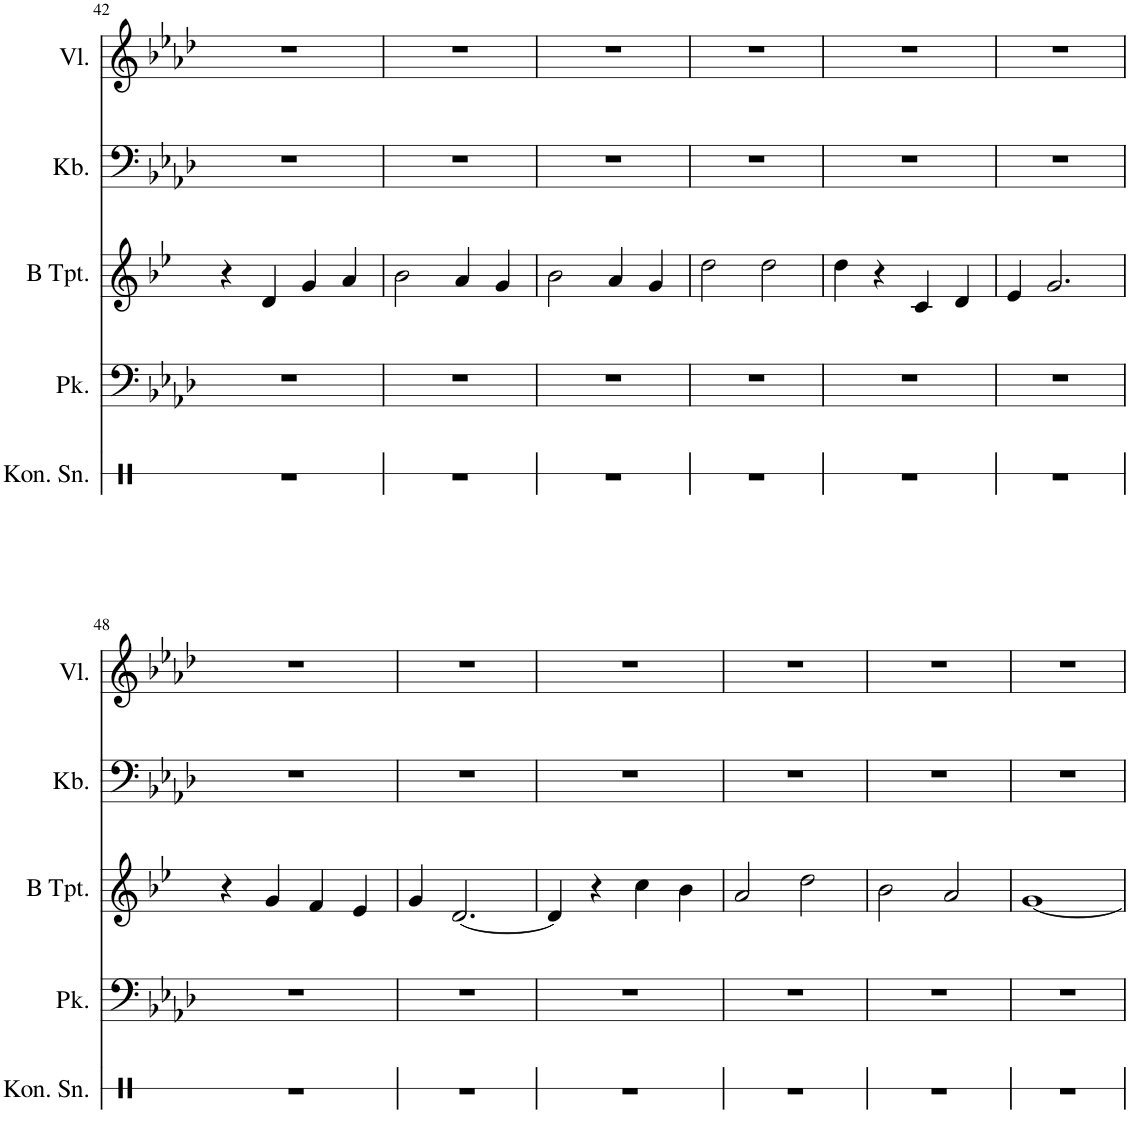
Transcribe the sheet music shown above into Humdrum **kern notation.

**kern	**kern	**kern	**kern	**kern
*part5	*part4	*part3	*part2	*part1
*staff5	*staff4	*staff3	*staff2	*staff1
*I"Konzert Snare Drum	*I"Pauken	*I"Trompete in B	*I"Kontrabass	*I"Violine
*I'Kon. Sn.	*I'Pk.	*	*I'Kb.	*I'Vl.
!!LO:PB:g=z
*clefX	*clefF4	*clefG2	*clefF4	*clefG2
*	*	*Trd1c2	*Trd7c12	*
*k[]	*k[b-e-a-d-]	*k[b-e-]	*k[b-e-a-d-]	*k[b-e-a-d-]
*M4/4	*M4/4	*M4/4	*M4/4	*M4/4
=42	=42	=42	=42	=42
1r	1r	4r	1r	1r
.	.	4d/	.	.
.	.	4g/	.	.
.	.	4a/	.	.
=43	=43	=43	=43	=43
1r	1r	2b-\	1r	1r
.	.	4a/	.	.
.	.	4g/	.	.
=44	=44	=44	=44	=44
1r	1r	2b-\	1r	1r
.	.	4a/	.	.
.	.	4g/	.	.
=45	=45	=45	=45	=45
1r	1r	2dd\	1r	1r
.	.	2dd\	.	.
=46	=46	=46	=46	=46
1r	1r	4dd\	1r	1r
.	.	4r	.	.
.	.	4c/	.	.
.	.	4d/	.	.
=47	=47	=47	=47	=47
1r	1r	4e-/	1r	1r
.	.	2.g/	.	.
!!LO:LB:g=z
=48	=48	=48	=48	=48
1r	1r	4r	1r	1r
.	.	4g/	.	.
.	.	4f/	.	.
.	.	4e-/	.	.
=49	=49	=49	=49	=49
1r	1r	4g/	1r	1r
.	.	[2.d/	.	.
=50	=50	=50	=50	=50
1r	1r	4d/]	1r	1r
.	.	4r	.	.
.	.	4cc\	.	.
.	.	4b-\	.	.
=51	=51	=51	=51	=51
1r	1r	2a/	1r	1r
.	.	2dd\	.	.
=52	=52	=52	=52	=52
1r	1r	2b-\	1r	1r
.	.	2a/	.	.
=53	=53	=53	=53	=53
1r	1r	[1g	1r	1r
=	=	=	=	=
*-	*-	*-	*-	*-
